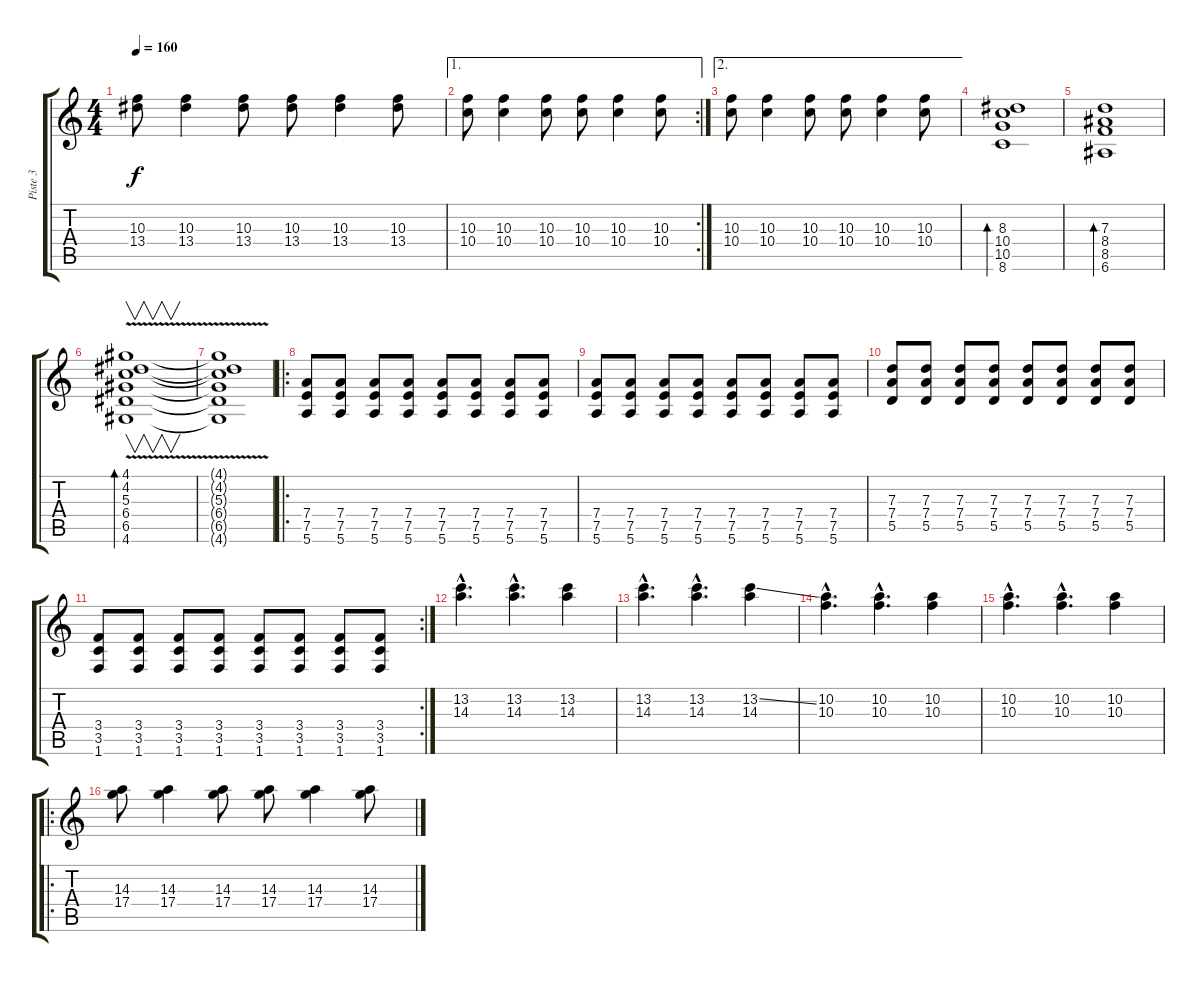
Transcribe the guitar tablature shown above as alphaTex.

\track ("Piste 3" "Piste 3") {instrument overdrivenguitar}
\staff {score tabs}
\tuning (E4 B3 G3 D3 A2 E2) {hide}
\ts (4 4)
\tempo 160
\clef g2
\ks c
(10.3 13.4).8{dy f} (10.3 13.4).4 (10.3 13.4).8 (10.3 13.4).8 (10.3 13.4).4 (10.3 13.4).8 |
\ae 1
\rc 2
(10.3 10.4).8 (10.3 10.4).4 (10.3 10.4).8 (10.3 10.4).8 (10.3 10.4).4 (10.3 10.4).8 |
\ae 2
(10.3 10.4).8 (10.3 10.4).4 (10.3 10.4).8 (10.3 10.4).8 (10.3 10.4).4 (10.3 10.4).8 |
(8.3 10.4 10.5 8.6).1{bd 240 volume 12 instrument overdrivenguitar} |
(7.3 8.4 8.5 6.6).1{bd 240} |
(4.1 4.2 5.3 6.4{v} 6.5 4.6).1{v bd 240} |
(4.1{t} 4.2{t} 5.3{t} 6.4{t} 6.5{t} 4.6{t}).1 |
\ro
(7.4 7.5 5.6).8{volume 10 instrument electricguitarmuted} (7.4 7.5 5.6).8 (7.4 7.5 5.6).8 (7.4 7.5 5.6).8 (7.4 7.5 5.6).8 (7.4 7.5 5.6).8 (7.4 7.5 5.6).8 (7.4 7.5 5.6).8 |
(7.4 7.5 5.6).8 (7.4 7.5 5.6).8 (7.4 7.5 5.6).8 (7.4 7.5 5.6).8 (7.4 7.5 5.6).8 (7.4 7.5 5.6).8 (7.4 7.5 5.6).8 (7.4 7.5 5.6).8 |
(7.3 7.4 5.5).8 (7.3 7.4 5.5).8 (7.3 7.4 5.5).8 (7.3 7.4 5.5).8 (7.3 7.4 5.5).8 (7.3 7.4 5.5).8 (7.3 7.4 5.5).8 (7.3 7.4 5.5).8 |
\rc 2
(3.4 3.5 1.6).8 (3.4 3.5 1.6).8 (3.4 3.5 1.6).8 (3.4 3.5 1.6).8 (3.4 3.5 1.6).8 (3.4 3.5 1.6).8 (3.4 3.5 1.6).8 (3.4 3.5 1.6).8 |
(13.2{hac} 14.3{hac}).4{d volume 8 instrument overdrivenguitar} (13.2{hac} 14.3{hac}).4{d} (13.2 14.3).4 |
(13.2{hac} 14.3{hac}).4{d} (13.2{hac} 14.3{hac}).4{d} (13.2{ss} 14.3).4 |
(10.2{hac} 10.3{hac}).4{d} (10.2{hac} 10.3{hac}).4{d} (10.2 10.3).4 |
(10.2{hac} 10.3{hac}).4{d} (10.2{hac} 10.3{hac}).4{d} (10.2 10.3).4 |
\ro
(14.3 17.4).8{volume 10 instrument overdrivenguitar} (14.3 17.4).4 (14.3 17.4).8 (14.3 17.4).8 (14.3 17.4).4 (14.3 17.4).8
